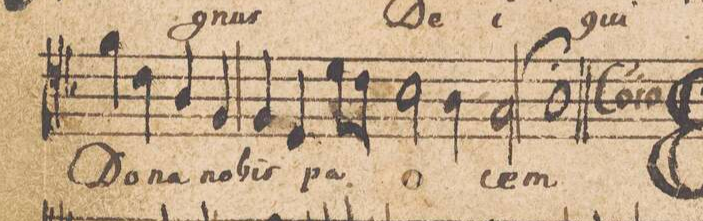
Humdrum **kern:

**kern	**text
*I"[TENOR.]	*
*clefC4	*
*k[b-]	*
*met(C|)	*
*M2/1	*
4f\	Do-
4c\	-na
4A/	.
4F/	-no-
4F/	-bis
4D/	.
8d\L	Pa-
8c\J	.
*2\right	*
2B-\	.
=38-	=38-
4A\	.
2G\	.
1A\;	-cem
=-	=-
*-	*-
